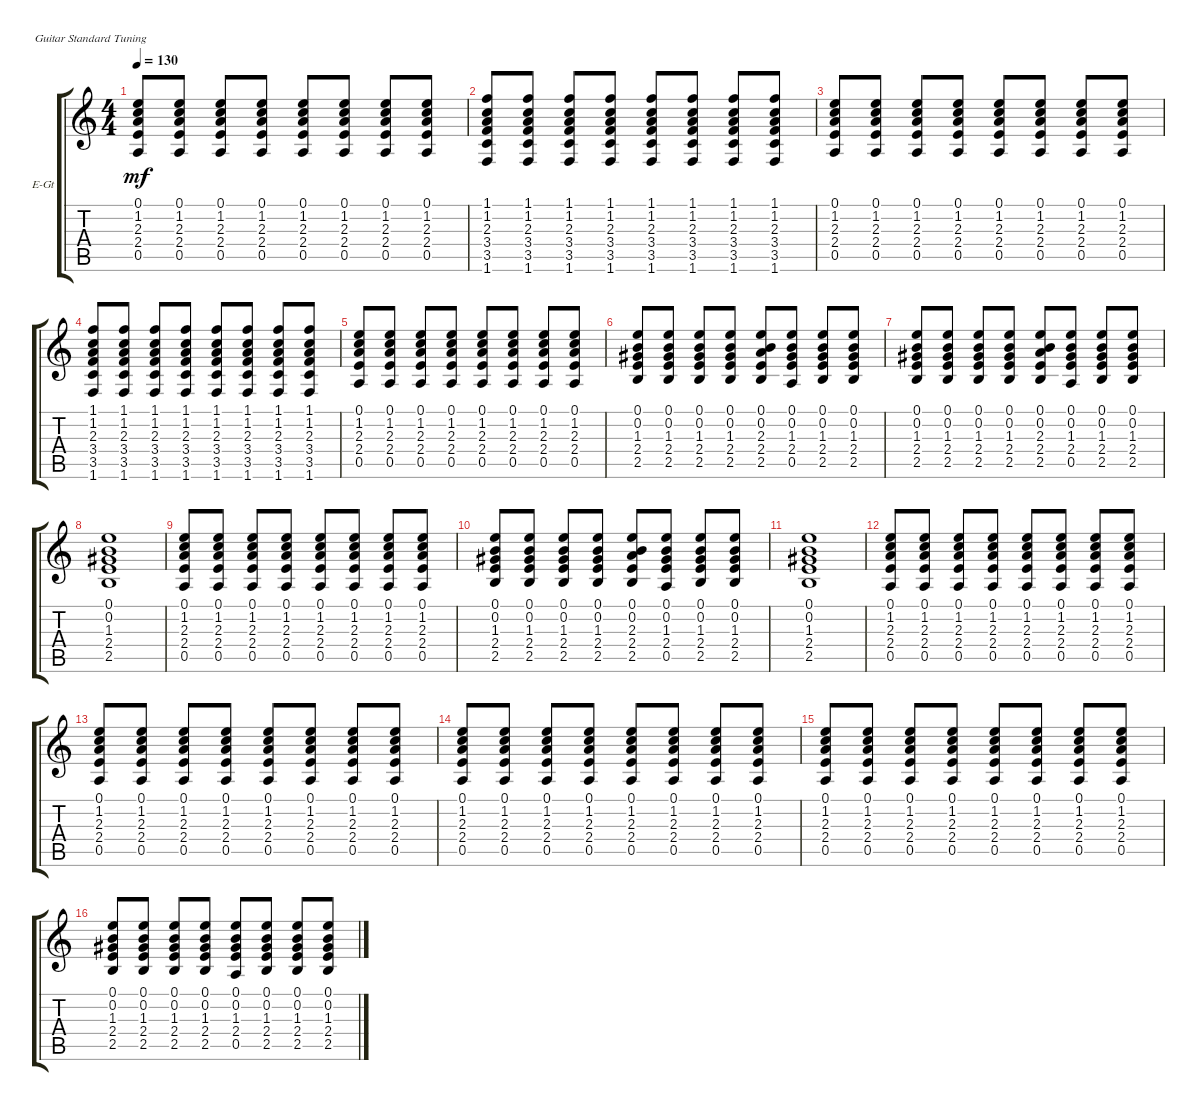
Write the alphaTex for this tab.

\defaultSystemsLayout 4
\bracketExtendMode groupsimilarinstruments
\firstSystemTrackNameOrientation horizontal
\otherSystemsTrackNameOrientation horizontal
\track ("В. Бутусов (гитара)" "E-Gt") {instrument electricguitarclean}
\staff {score tabs}
\tuning (E4 B3 G3 D3 A2 E2)
\ts (4 4)
\tempo 130
\clef g2
\ks c
(0.5 2.4 2.3 1.2 0.1).8{dy mf} (0.5 2.4 2.3 1.2 0.1).8 (0.5 2.4 2.3 1.2 0.1).8 (0.5 2.4 2.3 1.2 0.1).8 (0.5 2.4 2.3 1.2 0.1).8 (0.5 2.4 2.3 1.2 0.1).8 (0.5 2.4 2.3 1.2 0.1).8 (0.5 2.4 2.3 1.2 0.1).8 |
(1.6 3.5 3.4 2.3 1.2 1.1).8 (1.6 3.5 3.4 2.3 1.2 1.1).8 (1.6 3.5 3.4 2.3 1.2 1.1).8 (1.6 3.5 3.4 2.3 1.2 1.1).8 (1.6 3.5 3.4 2.3 1.2 1.1).8 (1.6 3.5 3.4 2.3 1.2 1.1).8 (1.6 3.5 3.4 2.3 1.2 1.1).8 (1.6 3.5 3.4 2.3 1.2 1.1).8 |
(0.5 2.4 2.3 1.2 0.1).8 (0.5 2.4 2.3 1.2 0.1).8 (0.5 2.4 2.3 1.2 0.1).8 (0.5 2.4 2.3 1.2 0.1).8 (0.5 2.4 2.3 1.2 0.1).8 (0.5 2.4 2.3 1.2 0.1).8 (0.5 2.4 2.3 1.2 0.1).8 (0.5 2.4 2.3 1.2 0.1).8 |
(1.6 3.5 3.4 2.3 1.2 1.1).8 (1.6 3.5 3.4 2.3 1.2 1.1).8 (1.6 3.5 3.4 2.3 1.2 1.1).8 (1.6 3.5 3.4 2.3 1.2 1.1).8 (1.6 3.5 3.4 2.3 1.2 1.1).8 (1.6 3.5 3.4 2.3 1.2 1.1).8 (1.6 3.5 3.4 2.3 1.2 1.1).8 (1.6 3.5 3.4 2.3 1.2 1.1).8 |
(0.5 2.4 2.3 1.2 0.1).8 (0.5 2.4 2.3 1.2 0.1).8 (0.5 2.4 2.3 1.2 0.1).8 (0.5 2.4 2.3 1.2 0.1).8 (0.5 2.4 2.3 1.2 0.1).8 (0.5 2.4 2.3 1.2 0.1).8 (0.5 2.4 2.3 1.2 0.1).8 (0.5 2.4 2.3 1.2 0.1).8 |
(2.5 2.4 1.3 0.2 0.1).8 (2.5 2.4 1.3 0.2 0.1).8 (2.5 2.4 1.3 0.2 0.1).8 (2.5 2.4 1.3 0.2 0.1).8 (2.5 2.4 2.3 0.2 0.1).8 (0.5 2.4 1.3 0.2 0.1).8 (2.5 2.4 1.3 0.2 0.1).8 (2.5 2.4 1.3 0.2 0.1).8 |
(2.5 2.4 1.3 0.2 0.1).8 (2.5 2.4 1.3 0.2 0.1).8 (2.5 2.4 1.3 0.2 0.1).8 (2.5 2.4 1.3 0.2 0.1).8 (2.5 2.4 2.3 0.2 0.1).8 (0.5 2.4 1.3 0.2 0.1).8 (2.5 2.4 1.3 0.2 0.1).8 (2.5 2.4 1.3 0.2 0.1).8 |
(2.5 2.4 1.3 0.2 0.1).1 |
(0.5 2.4 2.3 1.2 0.1).8 (0.5 2.4 2.3 1.2 0.1).8 (0.5 2.4 2.3 1.2 0.1).8 (0.5 2.4 2.3 1.2 0.1).8 (0.5 2.4 2.3 1.2 0.1).8 (0.5 2.4 2.3 1.2 0.1).8 (0.5 2.4 2.3 1.2 0.1).8 (0.5 2.4 2.3 1.2 0.1).8 |
(2.5 2.4 1.3 0.2 0.1).8 (2.5 2.4 1.3 0.2 0.1).8 (2.5 2.4 1.3 0.2 0.1).8 (2.5 2.4 1.3 0.2 0.1).8 (2.5 2.4 2.3 0.2 0.1).8 (0.5 2.4 1.3 0.2 0.1).8 (2.5 2.4 1.3 0.2 0.1).8 (2.5 2.4 1.3 0.2 0.1).8 |
(2.5 2.4 1.3 0.2 0.1).1 |
(0.5 2.4 2.3 1.2 0.1).8 (0.5 2.4 2.3 1.2 0.1).8 (0.5 2.4 2.3 1.2 0.1).8 (0.5 2.4 2.3 1.2 0.1).8 (0.5 2.4 2.3 1.2 0.1).8 (0.5 2.4 2.3 1.2 0.1).8 (0.5 2.4 2.3 1.2 0.1).8 (0.5 2.4 2.3 1.2 0.1).8 |
(0.5 2.4 2.3 1.2 0.1).8 (0.5 2.4 2.3 1.2 0.1).8 (0.5 2.4 2.3 1.2 0.1).8 (0.5 2.4 2.3 1.2 0.1).8 (0.5 2.4 2.3 1.2 0.1).8 (0.5 2.4 2.3 1.2 0.1).8 (0.5 2.4 2.3 1.2 0.1).8 (0.5 2.4 2.3 1.2 0.1).8 |
(0.5 2.4 2.3 1.2 0.1).8 (0.5 2.4 2.3 1.2 0.1).8 (0.5 2.4 2.3 1.2 0.1).8 (0.5 2.4 2.3 1.2 0.1).8 (0.5 2.4 2.3 1.2 0.1).8 (0.5 2.4 2.3 1.2 0.1).8 (0.5 2.4 2.3 1.2 0.1).8 (0.5 2.4 2.3 1.2 0.1).8 |
(0.5 2.4 2.3 1.2 0.1).8 (0.5 2.4 2.3 1.2 0.1).8 (0.5 2.4 2.3 1.2 0.1).8 (0.5 2.4 2.3 1.2 0.1).8 (0.5 2.4 2.3 1.2 0.1).8 (0.5 2.4 2.3 1.2 0.1).8 (0.5 2.4 2.3 1.2 0.1).8 (0.5 2.4 2.3 1.2 0.1).8 |
(2.5 2.4 1.3 0.2 0.1).8 (2.5 2.4 1.3 0.2 0.1).8 (2.5 2.4 1.3 0.2 0.1).8 (2.5 2.4 1.3 0.2 0.1).8 (0.5 2.4 1.3 0.2 0.1).8 (2.5 2.4 1.3 0.2 0.1).8 (2.5 2.4 1.3 0.2 0.1).8 (2.5 2.4 1.3 0.2 0.1).8
